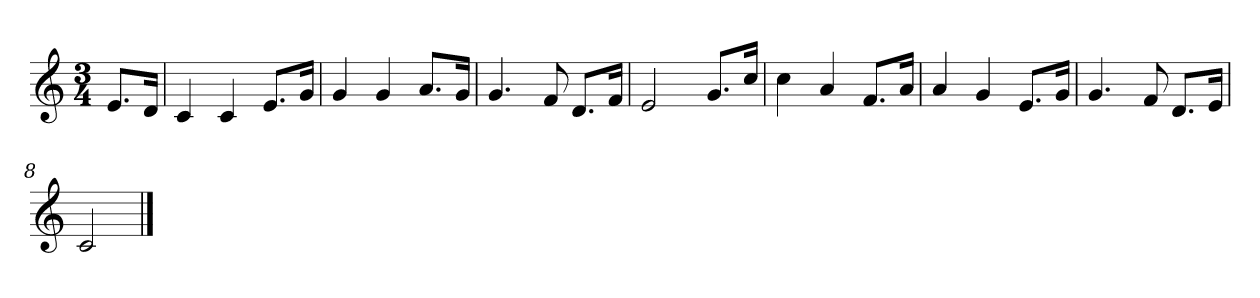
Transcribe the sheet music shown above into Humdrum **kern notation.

**kern
*part1
*staff1
*k[]
*M3/4
*MM120
=
8.eL
16dJk
=1
4c
4c
8.eL
16gJk
=2
4g
4g
8.aL
16gJk
=3
4.g
8f
8.dL
16fJk
=4
2e
8.gL
16ccJk
=5
4cc
4a
8.fL
16aJk
=6
4a
4g
8.eL
16gJk
=7
4.g
8f
8.dL
16eJk
=8
2c
==
*-
